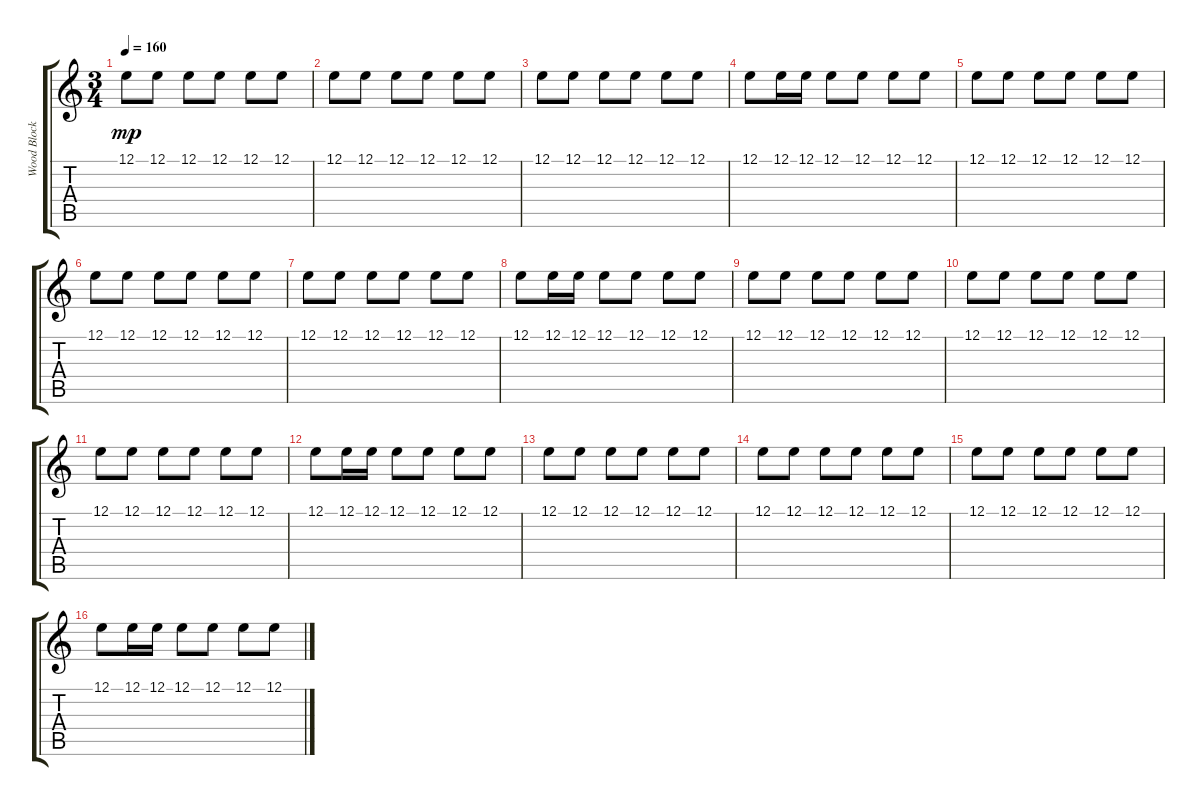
\track ("Wood Block" "Wood Block") {instrument woodblock}
\staff {score tabs}
\tuning (E4 B3 G3 D3 A2 E2) {hide}
\ts (3 4)
\tempo 160
\clef g2
\ks c
12.1.8{dy mp} 12.1.8 12.1.8 12.1.8 12.1.8 12.1.8 |
12.1.8 12.1.8 12.1.8 12.1.8 12.1.8 12.1.8 |
12.1.8 12.1.8 12.1.8 12.1.8 12.1.8 12.1.8 |
12.1.8 12.1.16 12.1.16 12.1.8 12.1.8 12.1.8 12.1.8 |
12.1.8 12.1.8 12.1.8 12.1.8 12.1.8 12.1.8 |
12.1.8 12.1.8 12.1.8 12.1.8 12.1.8 12.1.8 |
12.1.8 12.1.8 12.1.8 12.1.8 12.1.8 12.1.8 |
12.1.8 12.1.16 12.1.16 12.1.8 12.1.8 12.1.8 12.1.8 |
12.1.8 12.1.8 12.1.8 12.1.8 12.1.8 12.1.8 |
12.1.8 12.1.8 12.1.8 12.1.8 12.1.8 12.1.8 |
12.1.8 12.1.8 12.1.8 12.1.8 12.1.8 12.1.8 |
12.1.8 12.1.16 12.1.16 12.1.8 12.1.8 12.1.8 12.1.8 |
12.1.8 12.1.8 12.1.8 12.1.8 12.1.8 12.1.8 |
12.1.8 12.1.8 12.1.8 12.1.8 12.1.8 12.1.8 |
12.1.8 12.1.8 12.1.8 12.1.8 12.1.8 12.1.8 |
12.1.8 12.1.16 12.1.16 12.1.8 12.1.8 12.1.8 12.1.8
